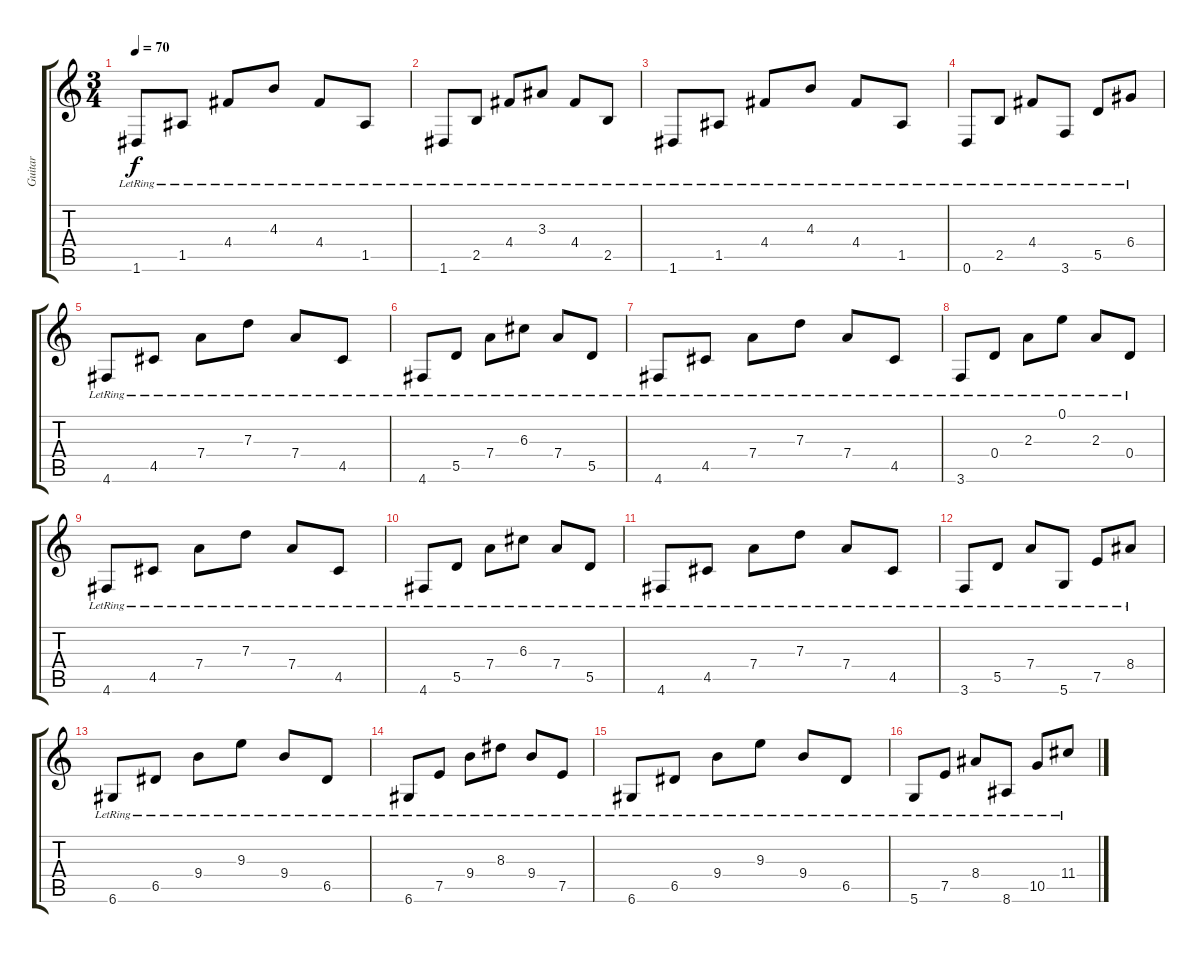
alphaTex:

\track ("Guitar" "Guitar") {instrument electricguitarclean}
\staff {score tabs}
\tuning (E4 B3 G3 D3 A2 D2) {hide}
\ts (3 4)
\tempo 70
\clef g2
\ks c
1.6{lr}.8{dy f} 1.5{lr}.8 4.4{lr}.8 4.3{lr}.8 4.4{lr}.8 1.5{lr}.8 |
1.6{lr}.8 2.5{lr}.8 4.4{lr}.8 3.3{lr}.8 4.4{lr}.8 2.5{lr}.8 |
1.6{lr}.8 1.5{lr}.8 4.4{lr}.8 4.3{lr}.8 4.4{lr}.8 1.5{lr}.8 |
0.6{lr}.8 2.5{lr}.8 4.4{lr}.8 3.6{lr}.8 5.5{lr}.8 6.4{lr}.8 |
4.6{lr}.8 4.5{lr}.8 7.4{lr}.8 7.3{lr}.8 7.4{lr}.8 4.5{lr}.8 |
4.6{lr}.8 5.5{lr}.8 7.4{lr}.8 6.3{lr}.8 7.4{lr}.8 5.5{lr}.8 |
4.6{lr}.8 4.5{lr}.8 7.4{lr}.8 7.3{lr}.8 7.4{lr}.8 4.5{lr}.8 |
3.6{lr}.8 0.4{lr}.8 2.3{lr}.8 0.1{lr}.8 2.3{lr}.8 0.4{lr}.8 |
4.6{lr}.8 4.5{lr}.8 7.4{lr}.8 7.3{lr}.8 7.4{lr}.8 4.5{lr}.8 |
4.6{lr}.8 5.5{lr}.8 7.4{lr}.8 6.3{lr}.8 7.4{lr}.8 5.5{lr}.8 |
4.6{lr}.8 4.5{lr}.8 7.4{lr}.8 7.3{lr}.8 7.4{lr}.8 4.5{lr}.8 |
3.6{lr}.8 5.5{lr}.8 7.4{lr}.8 5.6{lr}.8 7.5{lr}.8 8.4{lr}.8 |
6.6{lr}.8 6.5{lr}.8 9.4{lr}.8 9.3{lr}.8 9.4{lr}.8 6.5{lr}.8 |
6.6{lr}.8 7.5{lr}.8 9.4{lr}.8 8.3{lr}.8 9.4{lr}.8 7.5{lr}.8 |
6.6{lr}.8 6.5{lr}.8 9.4{lr}.8 9.3{lr}.8 9.4{lr}.8 6.5{lr}.8 |
5.6{lr}.8 7.5{lr}.8 8.4{lr}.8 8.6{lr}.8 10.5{lr}.8 11.4{lr}.8
